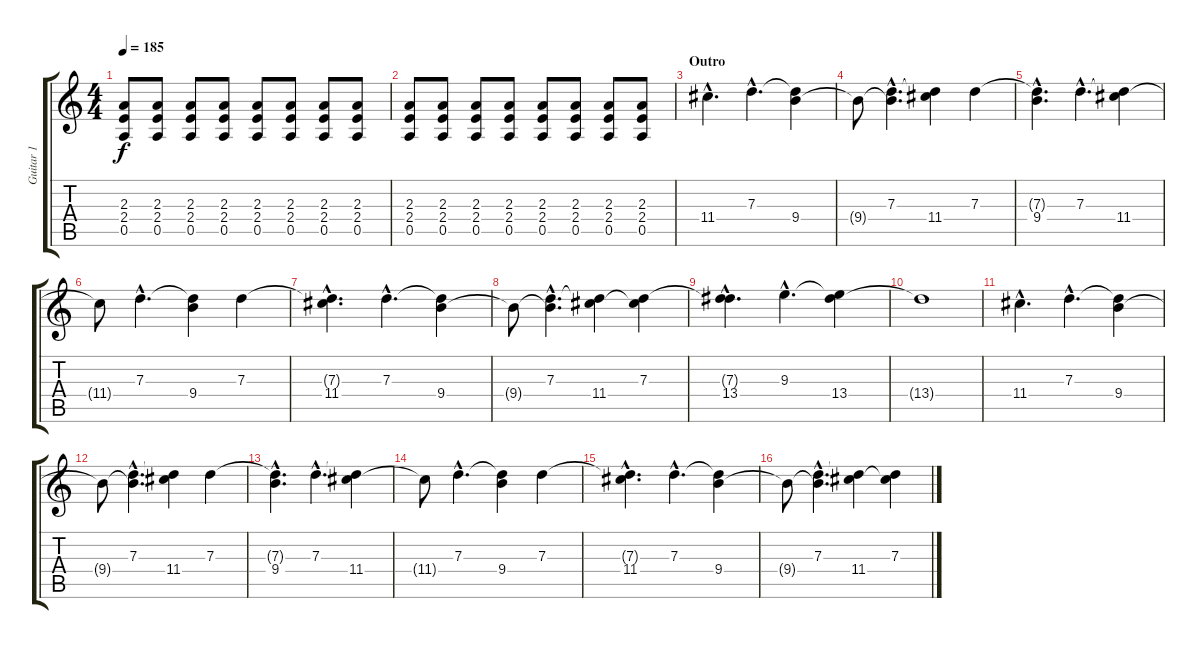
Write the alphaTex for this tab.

\track ("Guitar 1" "Guitar 1") {instrument distortionguitar}
\staff {score tabs}
\tuning (E4 B3 G3 D3 A2 E2) {hide}
\ts (4 4)
\tempo 185
\clef g2
\ks c
(2.3 2.4 0.5).8{dy f} (2.3 2.4 0.5).8 (2.3 2.4 0.5).8 (2.3 2.4 0.5).8 (2.3 2.4 0.5).8 (2.3 2.4 0.5).8 (2.3 2.4 0.5).8 (2.3 2.4 0.5).8 |
(2.3 2.4 0.5).8 (2.3 2.4 0.5).8 (2.3 2.4 0.5).8 (2.3 2.4 0.5).8 (2.3 2.4 0.5).8 (2.3 2.4 0.5).8 (2.3 2.4 0.5).8 (2.3 2.4 0.5).8 |
\section ("" "Outro")
11.4{hac}.4{d} 7.3{hac}.4{d} (7.3{t} 9.4).4 |
9.4{t}.8 (7.3{hac} 9.4{hac t}).4{d} (7.3{t} 11.4).4 7.3.4 |
(7.3{hac t} 9.4{hac}).4{d} 7.3{hac}.4{d} (7.3{t} 11.4).4 |
11.4{t}.8 7.3{hac}.4{d} (7.3{t} 9.4).4 7.3.4 |
(7.3{hac t} 11.4{hac}).4{d} 7.3{hac}.4{d} (7.3{t} 9.4).4 |
9.4{t}.8 (7.3{hac} 9.4{hac t}).4{d} (7.3{t} 11.4).4 (7.3 11.4{t}).4 |
(7.3{hac t} 13.4{hac}).4{d} 9.3{hac}.4{d} (9.3{t} 13.4).4 |
13.4{t}.1 |
11.4{hac}.4{d} 7.3{hac}.4{d} (7.3{t} 9.4).4 |
9.4{t}.8 (7.3{hac} 9.4{hac t}).4{d} (7.3{t} 11.4).4 7.3.4 |
(7.3{hac t} 9.4{hac}).4{d} 7.3{hac}.4{d} (7.3{t} 11.4).4 |
11.4{t}.8 7.3{hac}.4{d} (7.3{t} 9.4).4 7.3.4 |
(7.3{hac t} 11.4{hac}).4{d} 7.3{hac}.4{d} (7.3{t} 9.4).4 |
9.4{t}.8 (7.3{hac} 9.4{hac t}).4{d} (7.3{t} 11.4).4 (7.3 11.4{t}).4
